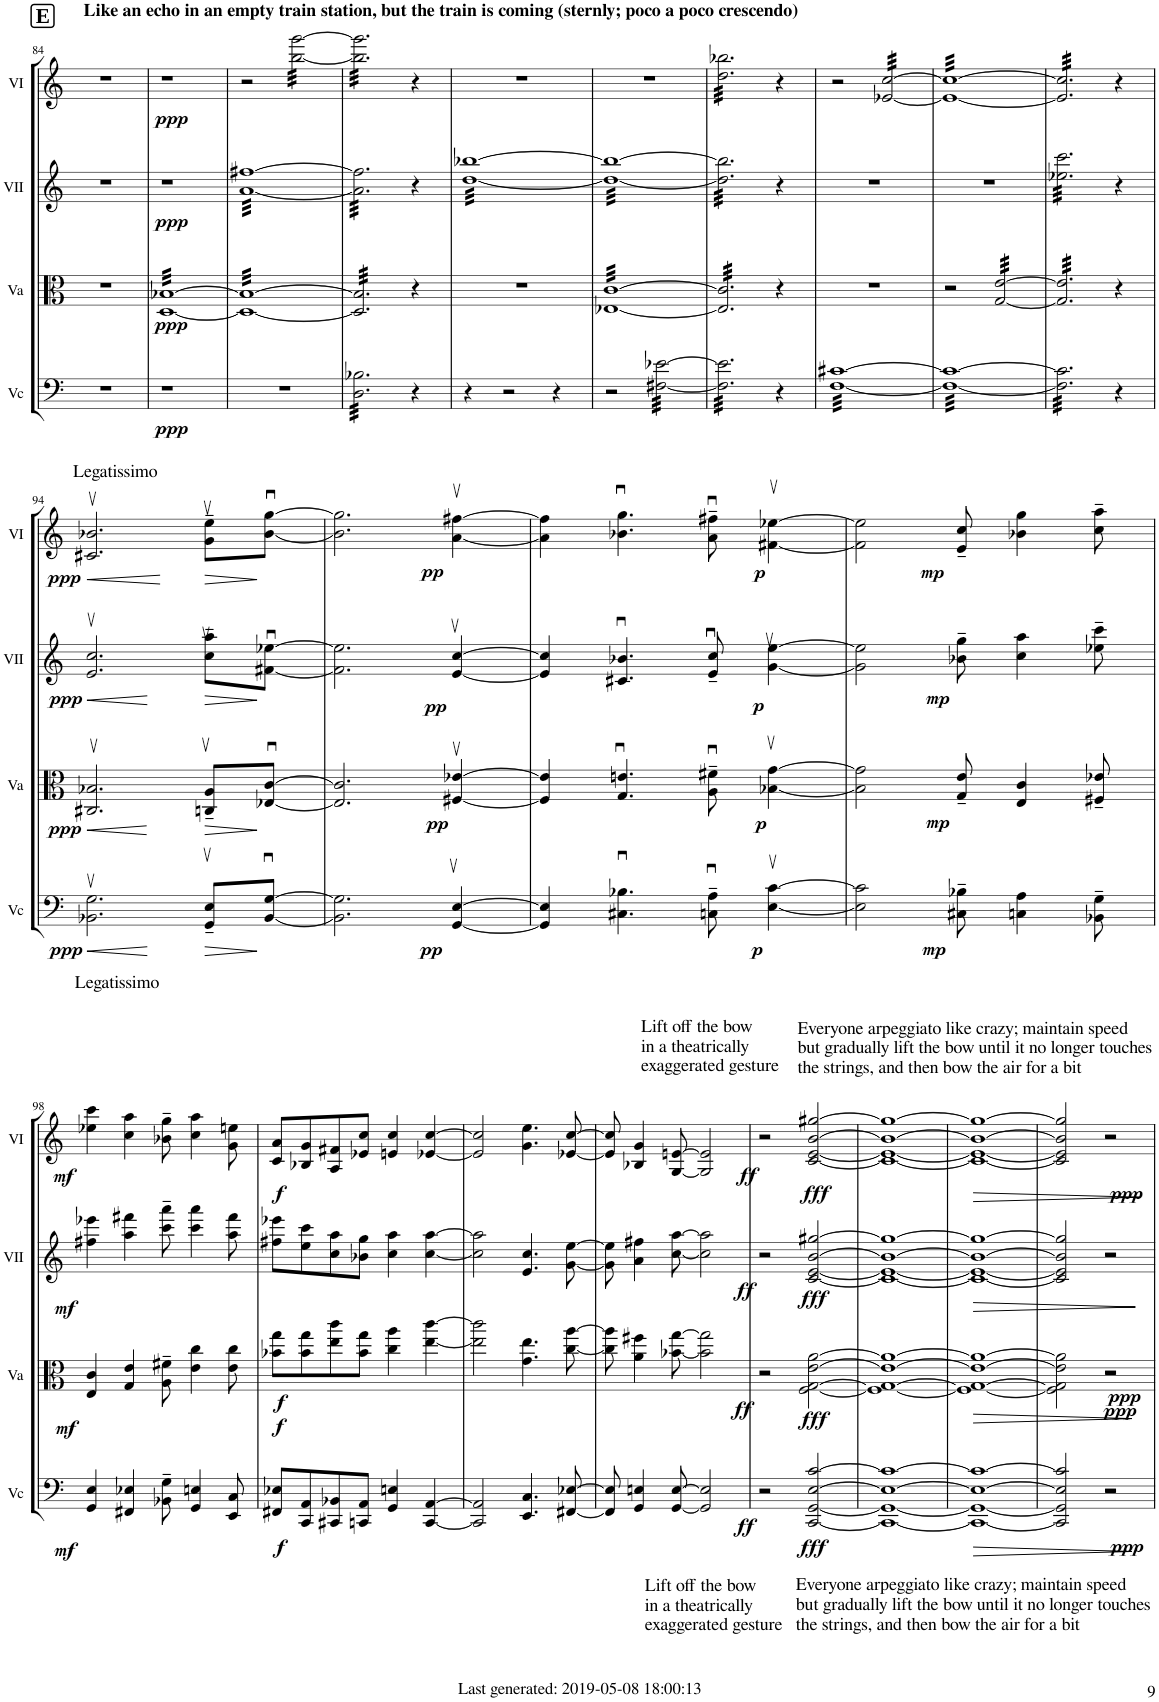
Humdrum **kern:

**kern	**dynam	**kern	**dynam	**kern	**dynam	**kern	**dynam
*part4	*part4	*part3	*part3	*part2	*part2	*part1	*part1
*staff4	*staff4	*staff3	*staff3	*staff2	*staff2	*staff1	*staff1
*I"Vc	*	*I"Va	*	*I"VII	*	*I"VI	*
*I'Vc	*	*I'Va	*	*I'VII	*	*I'VI	*
!!LO:PB:g=z
*clefF4	*	*clefC3	*	*clefG2	*	*clefG2	*
*k[]	*	*k[]	*	*k[]	*	*k[]	*
*M4/4	*	*M4/4	*	*M4/4	*	*M4/4	*
=84	=84	=84	=84	=84	=84	=84	=84
1r	.	1r	.	1r	.	1r	.
!!LO:REH:place=s1:a:B:cj:fs=14.284:t=E
=85	=85	=85	=85	=85	=85	=85	=85
!	!	!	!	!	!	!LO:TX:a:B:t=Like an echo in an empty train station, but the train is coming (sternly; poco a poco crescendo)	!
!	!LO:DY:b	!	!LO:DY:b	!	!LO:DY:b	!	!LO:DY:b
*	*	*tremolo	*	*	*	*	*
1r	ppp	[32D [32B-XLLL	ppp	1r	ppp	1r	ppp
.	.	32D 32B-X	.	.	.	.	.
.	.	32D 32B-X	.	.	.	.	.
.	.	32D 32B-X	.	.	.	.	.
.	.	32D 32B-X	.	.	.	.	.
.	.	32D 32B-X	.	.	.	.	.
.	.	32D 32B-X	.	.	.	.	.
.	.	32D 32B-X	.	.	.	.	.
.	.	32D 32B-X	.	.	.	.	.
.	.	32D 32B-X	.	.	.	.	.
.	.	32D 32B-X	.	.	.	.	.
.	.	32D 32B-X	.	.	.	.	.
.	.	32D 32B-X	.	.	.	.	.
.	.	32D 32B-X	.	.	.	.	.
.	.	32D 32B-X	.	.	.	.	.
.	.	32D 32B-X	.	.	.	.	.
.	.	32D 32B-X	.	.	.	.	.
.	.	32D 32B-X	.	.	.	.	.
.	.	32D 32B-X	.	.	.	.	.
.	.	32D 32B-X	.	.	.	.	.
.	.	32D 32B-X	.	.	.	.	.
.	.	32D 32B-X	.	.	.	.	.
.	.	32D 32B-X	.	.	.	.	.
.	.	32D 32B-X	.	.	.	.	.
.	.	32D 32B-X	.	.	.	.	.
.	.	32D 32B-X	.	.	.	.	.
.	.	32D 32B-X	.	.	.	.	.
.	.	32D 32B-X	.	.	.	.	.
.	.	32D 32B-X	.	.	.	.	.
.	.	32D 32B-X	.	.	.	.	.
.	.	32D 32B-X	.	.	.	.	.
.	.	32D 32B-XJJJ	.	.	.	.	.
=86	=86	=86	=86	=86	=86	=86	=86
*	*	*	*	*tremolo	*	*	*
1r	.	32D 32B-LLL	.	[32a [32ff#XLLL	.	2r	.
.	.	32D 32B-	.	32a 32ff#X	.	.	.
.	.	32D 32B-	.	32a 32ff#X	.	.	.
.	.	32D 32B-	.	32a 32ff#X	.	.	.
.	.	32D 32B-	.	32a 32ff#X	.	.	.
.	.	32D 32B-	.	32a 32ff#X	.	.	.
.	.	32D 32B-	.	32a 32ff#X	.	.	.
.	.	32D 32B-	.	32a 32ff#X	.	.	.
.	.	32D 32B-	.	32a 32ff#X	.	.	.
.	.	32D 32B-	.	32a 32ff#X	.	.	.
.	.	32D 32B-	.	32a 32ff#X	.	.	.
.	.	32D 32B-	.	32a 32ff#X	.	.	.
.	.	32D 32B-	.	32a 32ff#X	.	.	.
.	.	32D 32B-	.	32a 32ff#X	.	.	.
.	.	32D 32B-	.	32a 32ff#X	.	.	.
.	.	32D 32B-	.	32a 32ff#X	.	.	.
*	*	*	*	*	*	*tremolo	*
.	.	32D 32B-	.	32a 32ff#X	.	[32bb\ [32ggg\LLL	.
.	.	32D 32B-	.	32a 32ff#X	.	32bb\ 32ggg\	.
.	.	32D 32B-	.	32a 32ff#X	.	32bb\ 32ggg\	.
.	.	32D 32B-	.	32a 32ff#X	.	32bb\ 32ggg\	.
.	.	32D 32B-	.	32a 32ff#X	.	32bb\ 32ggg\	.
.	.	32D 32B-	.	32a 32ff#X	.	32bb\ 32ggg\	.
.	.	32D 32B-	.	32a 32ff#X	.	32bb\ 32ggg\	.
.	.	32D 32B-	.	32a 32ff#X	.	32bb\ 32ggg\	.
.	.	32D 32B-	.	32a 32ff#X	.	32bb\ 32ggg\	.
.	.	32D 32B-	.	32a 32ff#X	.	32bb\ 32ggg\	.
.	.	32D 32B-	.	32a 32ff#X	.	32bb\ 32ggg\	.
.	.	32D 32B-	.	32a 32ff#X	.	32bb\ 32ggg\	.
.	.	32D 32B-	.	32a 32ff#X	.	32bb\ 32ggg\	.
.	.	32D 32B-	.	32a 32ff#X	.	32bb\ 32ggg\	.
.	.	32D 32B-	.	32a 32ff#X	.	32bb\ 32ggg\	.
.	.	32D 32B-JJJ	.	32a 32ff#XJJJ	.	32bb\ 32ggg\JJJ	.
=87	=87	=87	=87	=87	=87	=87	=87
*tremolo	*	*	*	*	*	*	*
32D\ 32B-X\LLL	.	32D/] 32B-/]LLL	.	32a\] 32ff#\]LLL	.	32bb\] 32ggg\]LLL	.
32D\ 32B-X\	.	32D/ 32B-/	.	32a\ 32ff#\	.	32bb\ 32ggg\	.
32D\ 32B-X\	.	32D/ 32B-/	.	32a\ 32ff#\	.	32bb\ 32ggg\	.
32D\ 32B-X\	.	32D/ 32B-/	.	32a\ 32ff#\	.	32bb\ 32ggg\	.
32D\ 32B-X\	.	32D/ 32B-/	.	32a\ 32ff#\	.	32bb\ 32ggg\	.
32D\ 32B-X\	.	32D/ 32B-/	.	32a\ 32ff#\	.	32bb\ 32ggg\	.
32D\ 32B-X\	.	32D/ 32B-/	.	32a\ 32ff#\	.	32bb\ 32ggg\	.
32D\ 32B-X\	.	32D/ 32B-/	.	32a\ 32ff#\	.	32bb\ 32ggg\	.
32D\ 32B-X\	.	32D/ 32B-/	.	32a\ 32ff#\	.	32bb\ 32ggg\	.
32D\ 32B-X\	.	32D/ 32B-/	.	32a\ 32ff#\	.	32bb\ 32ggg\	.
32D\ 32B-X\	.	32D/ 32B-/	.	32a\ 32ff#\	.	32bb\ 32ggg\	.
32D\ 32B-X\	.	32D/ 32B-/	.	32a\ 32ff#\	.	32bb\ 32ggg\	.
32D\ 32B-X\	.	32D/ 32B-/	.	32a\ 32ff#\	.	32bb\ 32ggg\	.
32D\ 32B-X\	.	32D/ 32B-/	.	32a\ 32ff#\	.	32bb\ 32ggg\	.
32D\ 32B-X\	.	32D/ 32B-/	.	32a\ 32ff#\	.	32bb\ 32ggg\	.
32D\ 32B-X\	.	32D/ 32B-/	.	32a\ 32ff#\	.	32bb\ 32ggg\	.
32D\ 32B-X\	.	32D/ 32B-/	.	32a\ 32ff#\	.	32bb\ 32ggg\	.
32D\ 32B-X\	.	32D/ 32B-/	.	32a\ 32ff#\	.	32bb\ 32ggg\	.
32D\ 32B-X\	.	32D/ 32B-/	.	32a\ 32ff#\	.	32bb\ 32ggg\	.
32D\ 32B-X\	.	32D/ 32B-/	.	32a\ 32ff#\	.	32bb\ 32ggg\	.
32D\ 32B-X\	.	32D/ 32B-/	.	32a\ 32ff#\	.	32bb\ 32ggg\	.
32D\ 32B-X\	.	32D/ 32B-/	.	32a\ 32ff#\	.	32bb\ 32ggg\	.
32D\ 32B-X\	.	32D/ 32B-/	.	32a\ 32ff#\	.	32bb\ 32ggg\	.
32D\ 32B-X\JJJ	.	32D/ 32B-/JJJ	.	32a\ 32ff#\JJJ	.	32bb\ 32ggg\JJJ	.
4r	.	4r	.	4r	.	4r	.
=88	=88	=88	=88	=88	=88	=88	=88
4r	.	1r	.	[32dd [32bb-XLLL	.	1r	.
.	.	.	.	32dd 32bb-X	.	.	.
.	.	.	.	32dd 32bb-X	.	.	.
.	.	.	.	32dd 32bb-X	.	.	.
.	.	.	.	32dd 32bb-X	.	.	.
.	.	.	.	32dd 32bb-X	.	.	.
.	.	.	.	32dd 32bb-X	.	.	.
.	.	.	.	32dd 32bb-X	.	.	.
2r	.	.	.	32dd 32bb-X	.	.	.
.	.	.	.	32dd 32bb-X	.	.	.
.	.	.	.	32dd 32bb-X	.	.	.
.	.	.	.	32dd 32bb-X	.	.	.
.	.	.	.	32dd 32bb-X	.	.	.
.	.	.	.	32dd 32bb-X	.	.	.
.	.	.	.	32dd 32bb-X	.	.	.
.	.	.	.	32dd 32bb-X	.	.	.
.	.	.	.	32dd 32bb-X	.	.	.
.	.	.	.	32dd 32bb-X	.	.	.
.	.	.	.	32dd 32bb-X	.	.	.
.	.	.	.	32dd 32bb-X	.	.	.
.	.	.	.	32dd 32bb-X	.	.	.
.	.	.	.	32dd 32bb-X	.	.	.
.	.	.	.	32dd 32bb-X	.	.	.
.	.	.	.	32dd 32bb-X	.	.	.
4r	.	.	.	32dd 32bb-X	.	.	.
.	.	.	.	32dd 32bb-X	.	.	.
.	.	.	.	32dd 32bb-X	.	.	.
.	.	.	.	32dd 32bb-X	.	.	.
.	.	.	.	32dd 32bb-X	.	.	.
.	.	.	.	32dd 32bb-X	.	.	.
.	.	.	.	32dd 32bb-X	.	.	.
.	.	.	.	32dd 32bb-XJJJ	.	.	.
=89	=89	=89	=89	=89	=89	=89	=89
2r	.	[32E-X [32cLLL	.	32dd 32bb-LLL	.	1r	.
.	.	32E-X 32c	.	32dd 32bb-	.	.	.
.	.	32E-X 32c	.	32dd 32bb-	.	.	.
.	.	32E-X 32c	.	32dd 32bb-	.	.	.
.	.	32E-X 32c	.	32dd 32bb-	.	.	.
.	.	32E-X 32c	.	32dd 32bb-	.	.	.
.	.	32E-X 32c	.	32dd 32bb-	.	.	.
.	.	32E-X 32c	.	32dd 32bb-	.	.	.
.	.	32E-X 32c	.	32dd 32bb-	.	.	.
.	.	32E-X 32c	.	32dd 32bb-	.	.	.
.	.	32E-X 32c	.	32dd 32bb-	.	.	.
.	.	32E-X 32c	.	32dd 32bb-	.	.	.
.	.	32E-X 32c	.	32dd 32bb-	.	.	.
.	.	32E-X 32c	.	32dd 32bb-	.	.	.
.	.	32E-X 32c	.	32dd 32bb-	.	.	.
.	.	32E-X 32c	.	32dd 32bb-	.	.	.
[32F#X\ [32e-X\LLL	.	32E-X 32c	.	32dd 32bb-	.	.	.
32F#X\ 32e-X\	.	32E-X 32c	.	32dd 32bb-	.	.	.
32F#X\ 32e-X\	.	32E-X 32c	.	32dd 32bb-	.	.	.
32F#X\ 32e-X\	.	32E-X 32c	.	32dd 32bb-	.	.	.
32F#X\ 32e-X\	.	32E-X 32c	.	32dd 32bb-	.	.	.
32F#X\ 32e-X\	.	32E-X 32c	.	32dd 32bb-	.	.	.
32F#X\ 32e-X\	.	32E-X 32c	.	32dd 32bb-	.	.	.
32F#X\ 32e-X\	.	32E-X 32c	.	32dd 32bb-	.	.	.
32F#X\ 32e-X\	.	32E-X 32c	.	32dd 32bb-	.	.	.
32F#X\ 32e-X\	.	32E-X 32c	.	32dd 32bb-	.	.	.
32F#X\ 32e-X\	.	32E-X 32c	.	32dd 32bb-	.	.	.
32F#X\ 32e-X\	.	32E-X 32c	.	32dd 32bb-	.	.	.
32F#X\ 32e-X\	.	32E-X 32c	.	32dd 32bb-	.	.	.
32F#X\ 32e-X\	.	32E-X 32c	.	32dd 32bb-	.	.	.
32F#X\ 32e-X\	.	32E-X 32c	.	32dd 32bb-	.	.	.
32F#X\ 32e-X\JJJ	.	32E-X 32cJJJ	.	32dd 32bb-JJJ	.	.	.
=90	=90	=90	=90	=90	=90	=90	=90
32F#\] 32e-\]LLL	.	32E-/] 32c/]LLL	.	32dd\] 32bb-\]LLL	.	32dd\ 32bb-X\LLL	.
32F#\ 32e-\	.	32E-/ 32c/	.	32dd\ 32bb-\	.	32dd\ 32bb-X\	.
32F#\ 32e-\	.	32E-/ 32c/	.	32dd\ 32bb-\	.	32dd\ 32bb-X\	.
32F#\ 32e-\	.	32E-/ 32c/	.	32dd\ 32bb-\	.	32dd\ 32bb-X\	.
32F#\ 32e-\	.	32E-/ 32c/	.	32dd\ 32bb-\	.	32dd\ 32bb-X\	.
32F#\ 32e-\	.	32E-/ 32c/	.	32dd\ 32bb-\	.	32dd\ 32bb-X\	.
32F#\ 32e-\	.	32E-/ 32c/	.	32dd\ 32bb-\	.	32dd\ 32bb-X\	.
32F#\ 32e-\	.	32E-/ 32c/	.	32dd\ 32bb-\	.	32dd\ 32bb-X\	.
32F#\ 32e-\	.	32E-/ 32c/	.	32dd\ 32bb-\	.	32dd\ 32bb-X\	.
32F#\ 32e-\	.	32E-/ 32c/	.	32dd\ 32bb-\	.	32dd\ 32bb-X\	.
32F#\ 32e-\	.	32E-/ 32c/	.	32dd\ 32bb-\	.	32dd\ 32bb-X\	.
32F#\ 32e-\	.	32E-/ 32c/	.	32dd\ 32bb-\	.	32dd\ 32bb-X\	.
32F#\ 32e-\	.	32E-/ 32c/	.	32dd\ 32bb-\	.	32dd\ 32bb-X\	.
32F#\ 32e-\	.	32E-/ 32c/	.	32dd\ 32bb-\	.	32dd\ 32bb-X\	.
32F#\ 32e-\	.	32E-/ 32c/	.	32dd\ 32bb-\	.	32dd\ 32bb-X\	.
32F#\ 32e-\	.	32E-/ 32c/	.	32dd\ 32bb-\	.	32dd\ 32bb-X\	.
32F#\ 32e-\	.	32E-/ 32c/	.	32dd\ 32bb-\	.	32dd\ 32bb-X\	.
32F#\ 32e-\	.	32E-/ 32c/	.	32dd\ 32bb-\	.	32dd\ 32bb-X\	.
32F#\ 32e-\	.	32E-/ 32c/	.	32dd\ 32bb-\	.	32dd\ 32bb-X\	.
32F#\ 32e-\	.	32E-/ 32c/	.	32dd\ 32bb-\	.	32dd\ 32bb-X\	.
32F#\ 32e-\	.	32E-/ 32c/	.	32dd\ 32bb-\	.	32dd\ 32bb-X\	.
32F#\ 32e-\	.	32E-/ 32c/	.	32dd\ 32bb-\	.	32dd\ 32bb-X\	.
32F#\ 32e-\	.	32E-/ 32c/	.	32dd\ 32bb-\	.	32dd\ 32bb-X\	.
32F#\ 32e-\JJJ	.	32E-/ 32c/JJJ	.	32dd\ 32bb-\JJJ	.	32dd\ 32bb-X\JJJ	.
4r	.	4r	.	4r	.	4r	.
=91	=91	=91	=91	=91	=91	=91	=91
[32F [32c#XLLL	.	1r	.	1r	.	2r	.
32F 32c#X	.	.	.	.	.	.	.
32F 32c#X	.	.	.	.	.	.	.
32F 32c#X	.	.	.	.	.	.	.
32F 32c#X	.	.	.	.	.	.	.
32F 32c#X	.	.	.	.	.	.	.
32F 32c#X	.	.	.	.	.	.	.
32F 32c#X	.	.	.	.	.	.	.
32F 32c#X	.	.	.	.	.	.	.
32F 32c#X	.	.	.	.	.	.	.
32F 32c#X	.	.	.	.	.	.	.
32F 32c#X	.	.	.	.	.	.	.
32F 32c#X	.	.	.	.	.	.	.
32F 32c#X	.	.	.	.	.	.	.
32F 32c#X	.	.	.	.	.	.	.
32F 32c#X	.	.	.	.	.	.	.
32F 32c#X	.	.	.	.	.	[32e-X/ [32cc/LLL	.
32F 32c#X	.	.	.	.	.	32e-X/ 32cc/	.
32F 32c#X	.	.	.	.	.	32e-X/ 32cc/	.
32F 32c#X	.	.	.	.	.	32e-X/ 32cc/	.
32F 32c#X	.	.	.	.	.	32e-X/ 32cc/	.
32F 32c#X	.	.	.	.	.	32e-X/ 32cc/	.
32F 32c#X	.	.	.	.	.	32e-X/ 32cc/	.
32F 32c#X	.	.	.	.	.	32e-X/ 32cc/	.
32F 32c#X	.	.	.	.	.	32e-X/ 32cc/	.
32F 32c#X	.	.	.	.	.	32e-X/ 32cc/	.
32F 32c#X	.	.	.	.	.	32e-X/ 32cc/	.
32F 32c#X	.	.	.	.	.	32e-X/ 32cc/	.
32F 32c#X	.	.	.	.	.	32e-X/ 32cc/	.
32F 32c#X	.	.	.	.	.	32e-X/ 32cc/	.
32F 32c#X	.	.	.	.	.	32e-X/ 32cc/	.
32F 32c#XJJJ	.	.	.	.	.	32e-X/ 32cc/JJJ	.
=92	=92	=92	=92	=92	=92	=92	=92
32F 32c#LLL	.	2r	.	1r	.	32e- 32ccLLL	.
32F 32c#	.	.	.	.	.	32e- 32cc	.
32F 32c#	.	.	.	.	.	32e- 32cc	.
32F 32c#	.	.	.	.	.	32e- 32cc	.
32F 32c#	.	.	.	.	.	32e- 32cc	.
32F 32c#	.	.	.	.	.	32e- 32cc	.
32F 32c#	.	.	.	.	.	32e- 32cc	.
32F 32c#	.	.	.	.	.	32e- 32cc	.
32F 32c#	.	.	.	.	.	32e- 32cc	.
32F 32c#	.	.	.	.	.	32e- 32cc	.
32F 32c#	.	.	.	.	.	32e- 32cc	.
32F 32c#	.	.	.	.	.	32e- 32cc	.
32F 32c#	.	.	.	.	.	32e- 32cc	.
32F 32c#	.	.	.	.	.	32e- 32cc	.
32F 32c#	.	.	.	.	.	32e- 32cc	.
32F 32c#	.	.	.	.	.	32e- 32cc	.
32F 32c#	.	[32G/ [32e/LLL	.	.	.	32e- 32cc	.
32F 32c#	.	32G/ 32e/	.	.	.	32e- 32cc	.
32F 32c#	.	32G/ 32e/	.	.	.	32e- 32cc	.
32F 32c#	.	32G/ 32e/	.	.	.	32e- 32cc	.
32F 32c#	.	32G/ 32e/	.	.	.	32e- 32cc	.
32F 32c#	.	32G/ 32e/	.	.	.	32e- 32cc	.
32F 32c#	.	32G/ 32e/	.	.	.	32e- 32cc	.
32F 32c#	.	32G/ 32e/	.	.	.	32e- 32cc	.
32F 32c#	.	32G/ 32e/	.	.	.	32e- 32cc	.
32F 32c#	.	32G/ 32e/	.	.	.	32e- 32cc	.
32F 32c#	.	32G/ 32e/	.	.	.	32e- 32cc	.
32F 32c#	.	32G/ 32e/	.	.	.	32e- 32cc	.
32F 32c#	.	32G/ 32e/	.	.	.	32e- 32cc	.
32F 32c#	.	32G/ 32e/	.	.	.	32e- 32cc	.
32F 32c#	.	32G/ 32e/	.	.	.	32e- 32cc	.
32F 32c#JJJ	.	32G/ 32e/JJJ	.	.	.	32e- 32ccJJJ	.
=93	=93	=93	=93	=93	=93	=93	=93
32F\] 32c#\]LLL	.	32G/] 32e/]LLL	.	32ee-X\ 32ccc\LLL	.	32e-/] 32cc/]LLL	.
32F\ 32c#\	.	32G/ 32e/	.	32ee-X\ 32ccc\	.	32e-/ 32cc/	.
32F\ 32c#\	.	32G/ 32e/	.	32ee-X\ 32ccc\	.	32e-/ 32cc/	.
32F\ 32c#\	.	32G/ 32e/	.	32ee-X\ 32ccc\	.	32e-/ 32cc/	.
32F\ 32c#\	.	32G/ 32e/	.	32ee-X\ 32ccc\	.	32e-/ 32cc/	.
32F\ 32c#\	.	32G/ 32e/	.	32ee-X\ 32ccc\	.	32e-/ 32cc/	.
32F\ 32c#\	.	32G/ 32e/	.	32ee-X\ 32ccc\	.	32e-/ 32cc/	.
32F\ 32c#\	.	32G/ 32e/	.	32ee-X\ 32ccc\	.	32e-/ 32cc/	.
32F\ 32c#\	.	32G/ 32e/	.	32ee-X\ 32ccc\	.	32e-/ 32cc/	.
32F\ 32c#\	.	32G/ 32e/	.	32ee-X\ 32ccc\	.	32e-/ 32cc/	.
32F\ 32c#\	.	32G/ 32e/	.	32ee-X\ 32ccc\	.	32e-/ 32cc/	.
32F\ 32c#\	.	32G/ 32e/	.	32ee-X\ 32ccc\	.	32e-/ 32cc/	.
32F\ 32c#\	.	32G/ 32e/	.	32ee-X\ 32ccc\	.	32e-/ 32cc/	.
32F\ 32c#\	.	32G/ 32e/	.	32ee-X\ 32ccc\	.	32e-/ 32cc/	.
32F\ 32c#\	.	32G/ 32e/	.	32ee-X\ 32ccc\	.	32e-/ 32cc/	.
32F\ 32c#\	.	32G/ 32e/	.	32ee-X\ 32ccc\	.	32e-/ 32cc/	.
32F\ 32c#\	.	32G/ 32e/	.	32ee-X\ 32ccc\	.	32e-/ 32cc/	.
32F\ 32c#\	.	32G/ 32e/	.	32ee-X\ 32ccc\	.	32e-/ 32cc/	.
32F\ 32c#\	.	32G/ 32e/	.	32ee-X\ 32ccc\	.	32e-/ 32cc/	.
32F\ 32c#\	.	32G/ 32e/	.	32ee-X\ 32ccc\	.	32e-/ 32cc/	.
32F\ 32c#\	.	32G/ 32e/	.	32ee-X\ 32ccc\	.	32e-/ 32cc/	.
32F\ 32c#\	.	32G/ 32e/	.	32ee-X\ 32ccc\	.	32e-/ 32cc/	.
32F\ 32c#\	.	32G/ 32e/	.	32ee-X\ 32ccc\	.	32e-/ 32cc/	.
32F\ 32c#\JJJ	.	32G/ 32e/JJJ	.	32ee-X\ 32ccc\JJJ	.	32e-/ 32cc/JJJ	.
*	*	*	*	*	*	*Xtremolo	*
*	*	*	*	*Xtremolo	*	*	*
*	*	*Xtremolo	*	*	*	*	*
*Xtremolo	*	*	*	*	*	*	*
4r	.	4r	.	4r	.	4r	.
!!LO:LB:g=z
=94	=94	=94	=94	=94	=94	=94	=94
!	!	!	!	!	!	!LO:TX:a:t=Legatissimo	!
!LO:TX:b:t=Legatissimo	!	!	!	!	!	!	!
!	!LO:HP:b	!	!LO:HP:b	!	!LO:HP:b	!	!LO:HP:b
!	!LO:DY:n=1:b	!	!LO:DY:n=1:b	!	!LO:DY:n=1:b	!	!LO:DY:n=1:b
2.BB-X\ 2.G\	< ppp	2.C#X/ 2.B-X/	< ppp	2.e/ 2.cc/	< ppp	2.c#X/ 2.b-X/	< ppp
!	!LO:HP:n=1:b	!	!LO:HP:n=1:b	!	!LO:HP:n=1:b	!	!LO:HP:n=1:b
8GG/~ 8E/~L	[ >	8Cn/~ 8A/~L	[ >	8cc\~ 8aa\~L	[ >	8g\~ 8ee\~L	[ >
[8BB-/ [8G/J	]	[8E-X/ [8c/J	]	[8f#X\ [8ee-X\J	]	[8b-\ [8gg\J	]
=95	=95	=95	=95	=95	=95	=95	=95
2.BB-\] 2.G\]	.	2.E-/] 2.c/]	.	2.f#\] 2.ee-\]	.	2.b-\] 2.gg\]	.
!	!LO:DY:b	!	!LO:DY:b	!	!LO:DY:b	!	!LO:DY:b
[4GG/ [4E/	pp	[4F#X/ [4e-X/	pp	[4e/ [4cc/	pp	[4a\ [4ff#X\	pp
=96	=96	=96	=96	=96	=96	=96	=96
4GG/] 4E/]	.	4F#/] 4e-/]	.	4e/] 4cc/]	.	4a\] 4ff#\]	.
4.C#X\ 4.B-X\	.	4.G/ 4.en/	.	4.c#X/ 4.b-X/	.	4.b-X\ 4.gg\	.
8Cn\~ 8A\~	.	8A\~ 8f#X\~	.	8e/~ 8cc/~	.	8a\~ 8ff#X\~	.
!	!LO:DY:b	!	!LO:DY:b	!	!LO:DY:b	!	!LO:DY:b
[4E\ [4c\	p	[4B-X\ [4g\	p	[4g\ [4ee\	p	[4f#X\ [4ee-X\	p
=97	=97	=97	=97	=97	=97	=97	=97
2E\] 2c\]	.	2B-\] 2g\]	.	2g\] 2ee\]	.	2f#\] 2ee-\]	.
!	!LO:DY:b	!	!LO:DY:b	!	!LO:DY:b	!	!LO:DY:b
8C#X\~ 8B-X\~	mp	8G/~ 8e/~	mp	8b-X\~ 8gg\~	mp	8e/~ 8cc/~	mp
4Cn\ 4A\	.	4E/ 4c/	.	4cc\ 4aa\	.	4b-X\ 4gg\	.
8BB-X\~ 8G\~	.	8F#X/~ 8e-X/~	.	8ee-X\~ 8ccc\~	.	8cc\~ 8aa\~	.
!!LO:LB:g=z
=98	=98	=98	=98	=98	=98	=98	=98
!	!LO:DY:b	!	!LO:DY:b	!	!LO:DY:b	!	!LO:DY:b
4GG/ 4E/	mf	4E/ 4c/	mf	4ff#X\ 4eee-X\	mf	4ee-X\ 4ccc\	mf
4FF#X/ 4E-X/	.	4G/ 4e/	.	4aa\ 4fff#X\	.	4cc\ 4aa\	.
8BB-X\~ 8G\~	.	8A\~ 8f#X\~	.	8ccc\~ 8aaa\~	.	8b-X\~ 8gg\~	.
4GG/ 4En/	.	4e\ 4cc\	.	4ccc\ 4aaa\	.	4cc\ 4aa\	.
8EE/ 8C/	.	8e\ 8cc\	.	8aa\ 8fff#\	.	8g\ 8een\	.
=99	=99	=99	=99	=99	=99	=99	=99
!	!LO:DY:b	!	!LO:DY:b	!	!	!	!
!	!	!	!LO:DY:n=1:b	!	!	!	!LO:DY:b
8FF#X/ 8E-X/L	f	8b-X\ 8gg\L	f f	8ff#X\ 8eee-X\L	.	8c/ 8a/L	f
8CC/ 8AA/	.	8b-\ 8gg\	.	8ee\ 8ccc\	.	8B-X/ 8g/	.
8CC#X/ 8BB-X/	.	8ee\ 8ccc\	.	8cc\ 8aa\	.	8A/ 8f#X/	.
8CCn/ 8AA/J	.	8b-\ 8gg\J	.	8b-X\ 8gg\J	.	8e-X/ 8cc/J	.
4GG/ 4En/	.	4cc\ 4aa\	.	4cc\ 4aa\	.	4en/ 4cc/	.
[4CC/ [4AA/	.	[4ee\ [4ccc\	.	[4cc\ [4aa\	.	[4e-X/ [4cc/	.
=100	=100	=100	=100	=100	=100	=100	=100
2CC/] 2AA/]	.	2ee\] 2ccc\]	.	2cc\] 2aa\]	.	2e-/] 2cc/]	.
4.EE/ 4.C/	.	4.g\ 4.ee\	.	4.e/ 4.cc/	.	4.g\ 4.ee\	.
[8FF#X/ [8E-X/	.	[8cc\ [8aa\	.	[8g\ [8ee\	.	[8e-X/ [8cc/	.
=101	=101	=101	=101	=101	=101	=101	=101
!LO:TX:b:t=Lift off the bow	!	!	!	!	!	!	!
!LO:TX:b:t=in a theatrically	!	!	!	!	!	!	!
!LO:TX:b:t=exaggerated gesture	!	!	!	!	!	!	!
8FF#/] 8E-/]	.	8cc\] 8aa\]	.	8g\] 8ee\]	.	8e-/] 8cc/]	.
4GG/ 4En/	.	4a\ 4ff#X\	.	4a\ 4ff#X\	.	4B-X/ 4g/	.
[8GG/ [8E/	.	[8b-X\ [8gg\	.	[8cc\ [8aa\	.	[8G/ [8en/	.
!	!	!	!	!	!	!LO:TX:a:t=Lift off the bow	!
!	!	!	!	!	!	!LO:TX:a:t=in a theatrically	!
!	!	!	!	!	!	!LO:TX:a:t=exaggerated gesture	!
!	!LO:DY:b	!	!LO:DY:b	!	!LO:DY:b	!	!LO:DY:b
2GG/] 2E/]	ff	2b-\] 2gg\]	ff	2cc\] 2aa\]	ff	2G/] 2e/]	ff
=102	=102	=102	=102	=102	=102	=102	=102
2r	.	2r	.	2r	.	2r	.
!	!	!	!	!	!	!LO:TX:a:t=Everyone arpeggiato like crazy; maintain speed	!
!	!	!	!	!	!	!LO:TX:a:t=but gradually lift the bow until it no longer touches	!
!	!	!	!	!	!	!LO:TX:a:t=the strings, and then bow the air for a bit	!
!LO:TX:b:t=Everyone arpeggiato like crazy; maintain speed	!	!	!	!	!	!	!
!LO:TX:b:t=but gradually lift the bow until it no longer touches	!	!	!	!	!	!	!
!LO:TX:b:t=the strings, and then bow the air for a bit	!	!	!	!	!	!	!
!	!LO:DY:b	!	!LO:DY:b	!	!LO:DY:b	!	!LO:DY:b
[2CC/ [2GG/ [2E/ [2c/	fff	[2F\ [2G\ [2e\ [2a\	fff	[2c/ [2e/ [2b/ [2gg#X/	fff	[2c/ [2e/ [2b/ [2gg#X/	fff
=103	=103	=103	=103	=103	=103	=103	=103
1CC_ 1GG_ 1E_ 1c_	.	1F_ 1G_ 1e_ 1a_	.	1c_ 1e_ 1b_ 1gg#_	.	1c_ 1e_ 1b_ 1gg#_	.
=104	=104	=104	=104	=104	=104	=104	=104
!	!LO:HP:b	!	!LO:HP:b	!	!LO:HP:b	!	!LO:HP:b
1CC_ 1GG_ 1E_ 1c_	>	1F_ 1G_ 1e_ 1a_	>	1c_ 1e_ 1b_ 1gg#_	>	1c_ 1e_ 1b_ 1gg#_	>
.	]	.	]	.	]	.	]
=105	=105	=105	=105	=105	=105	=105	=105
2CC/] 2GG/] 2E/] 2c/]	.	2F\] 2G\] 2e\] 2a\]	.	2c/] 2e/] 2b/] 2gg#/]	.	2c/] 2e/] 2b/] 2gg#/]	.
!	!LO:DY:b	!	!LO:DY:b	!	!	!	!
!	!	!	!LO:DY:n=1:b	!	!	!	!LO:DY:b
2r	ppp	2r	ppp ppp	2r	.	2r	ppp
=	=	=	=	=	=	=	=
*-	*-	*-	*-	*-	*-	*-	*-
